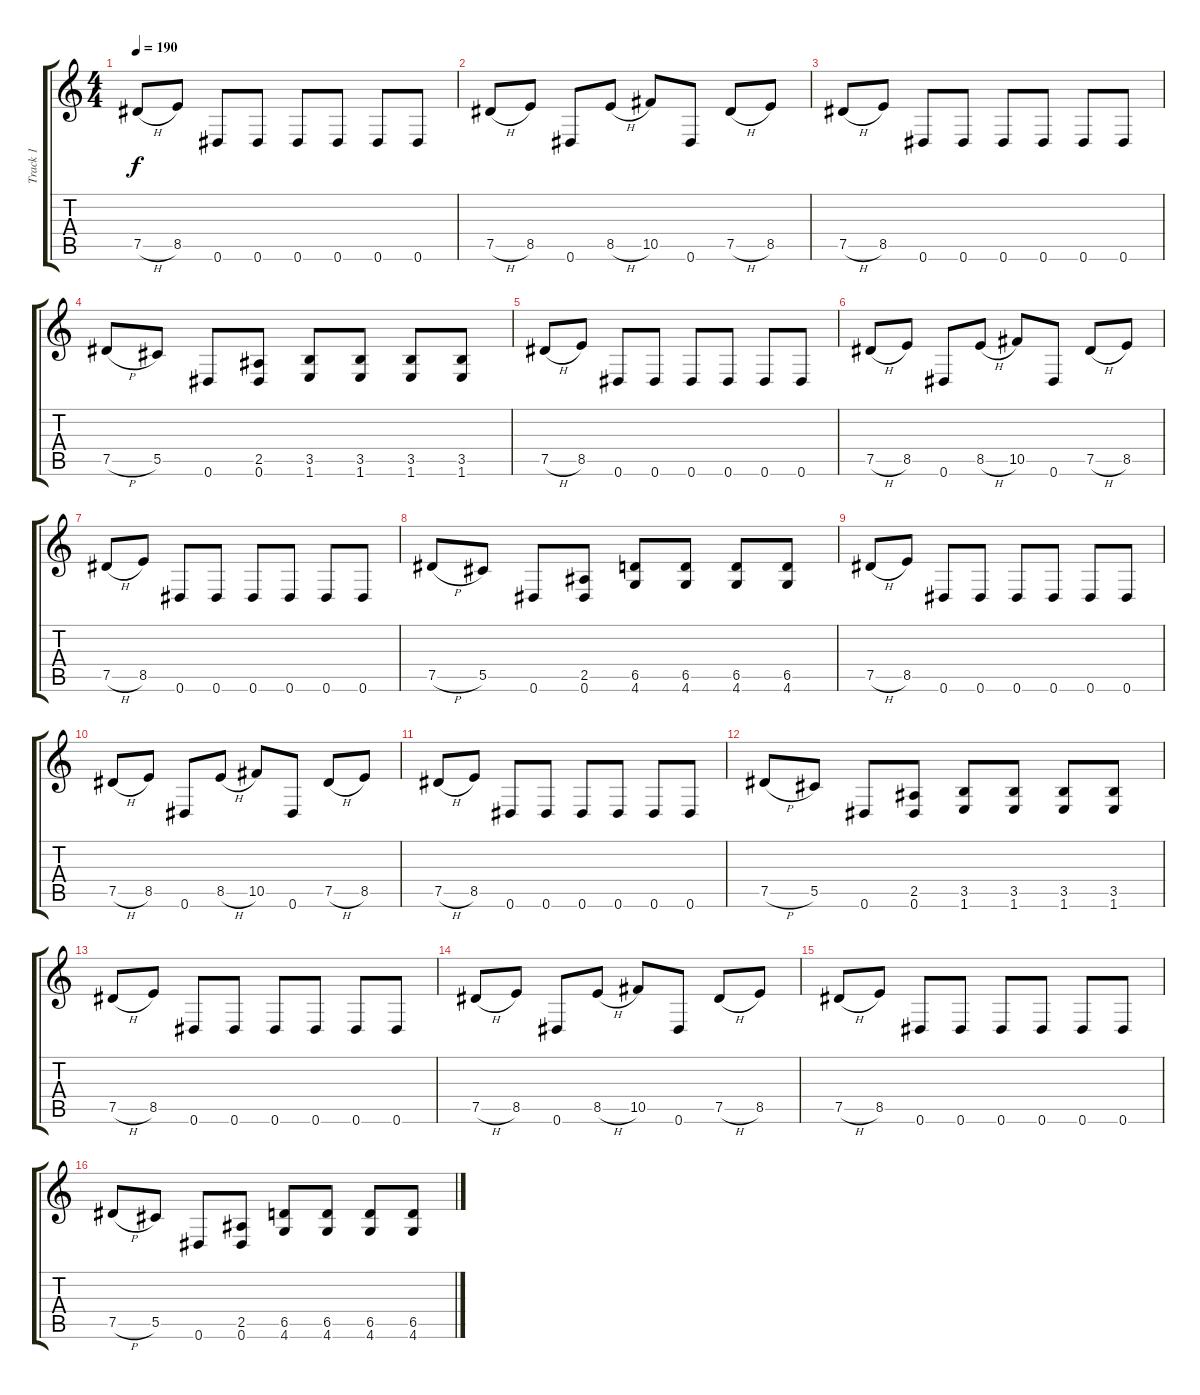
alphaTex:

\track ("Track 1" "Track 1") {instrument distortionguitar}
\staff {score tabs}
\tuning (Eb4 Bb3 Gb3 Db3 Ab2 Eb2) {hide}
\ts (4 4)
\tempo 190
\clef g2
\ks c
7.5{h}.8{dy f} 8.5.8 0.6.8 0.6.8 0.6.8 0.6.8 0.6.8 0.6.8 |
7.5{h}.8 8.5.8 0.6.8 8.5{h}.8 10.5.8 0.6.8 7.5{h}.8 8.5.8 |
7.5{h}.8 8.5.8 0.6.8 0.6.8 0.6.8 0.6.8 0.6.8 0.6.8 |
7.5{h}.8 5.5.8 0.6.8 (2.5 0.6).8 (3.5 1.6).8 (3.5 1.6).8 (3.5 1.6).8 (3.5 1.6).8 |
7.5{h}.8 8.5.8 0.6.8 0.6.8 0.6.8 0.6.8 0.6.8 0.6.8 |
7.5{h}.8 8.5.8 0.6.8 8.5{h}.8 10.5.8 0.6.8 7.5{h}.8 8.5.8 |
7.5{h}.8 8.5.8 0.6.8 0.6.8 0.6.8 0.6.8 0.6.8 0.6.8 |
7.5{h}.8 5.5.8 0.6.8 (2.5 0.6).8 (6.5 4.6).8 (6.5 4.6).8 (6.5 4.6).8 (6.5 4.6).8 |
7.5{h}.8 8.5.8 0.6.8 0.6.8 0.6.8 0.6.8 0.6.8 0.6.8 |
7.5{h}.8 8.5.8 0.6.8 8.5{h}.8 10.5.8 0.6.8 7.5{h}.8 8.5.8 |
7.5{h}.8 8.5.8 0.6.8 0.6.8 0.6.8 0.6.8 0.6.8 0.6.8 |
7.5{h}.8 5.5.8 0.6.8 (2.5 0.6).8 (3.5 1.6).8 (3.5 1.6).8 (3.5 1.6).8 (3.5 1.6).8 |
7.5{h}.8 8.5.8 0.6.8 0.6.8 0.6.8 0.6.8 0.6.8 0.6.8 |
7.5{h}.8 8.5.8 0.6.8 8.5{h}.8 10.5.8 0.6.8 7.5{h}.8 8.5.8 |
7.5{h}.8 8.5.8 0.6.8 0.6.8 0.6.8 0.6.8 0.6.8 0.6.8 |
7.5{h}.8 5.5.8 0.6.8 (2.5 0.6).8 (6.5 4.6).8 (6.5 4.6).8 (6.5 4.6).8 (6.5 4.6).8
